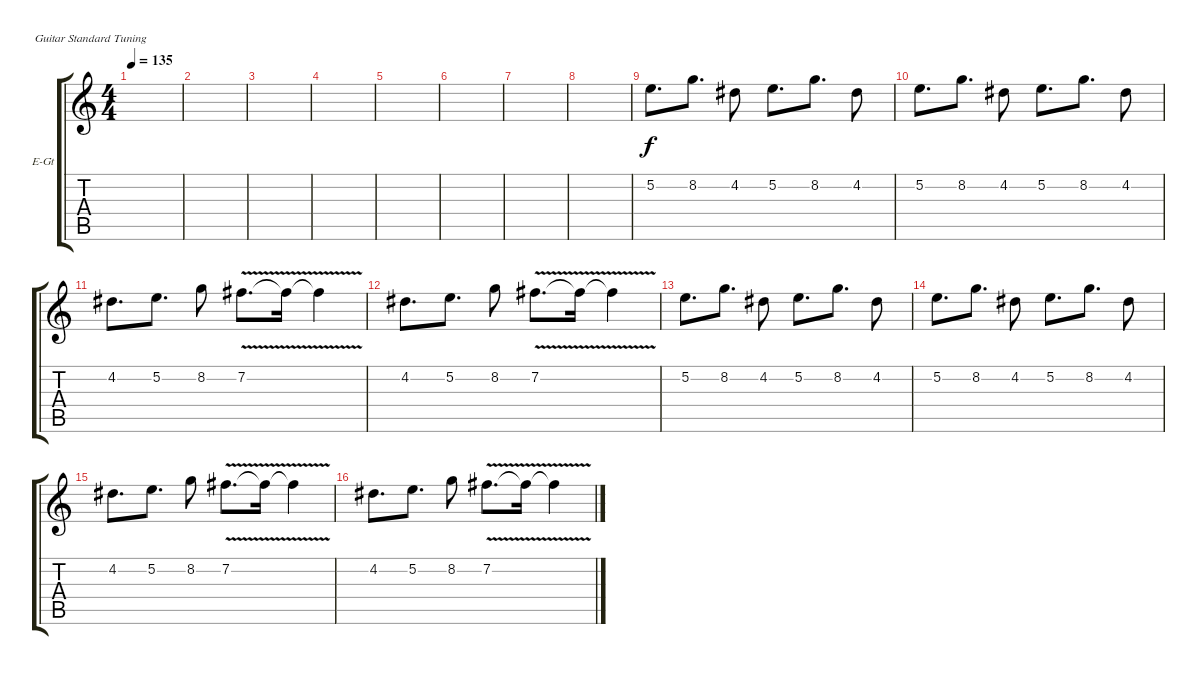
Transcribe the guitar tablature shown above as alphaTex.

\defaultSystemsLayout 4
\bracketExtendMode groupsimilarinstruments
\firstSystemTrackNameOrientation horizontal
\otherSystemsTrackNameOrientation horizontal
\track ("Cook - OD" "E-Gt") {instrument electricguitarclean}
\staff {score tabs}
\tuning (E4 B3 G3 D3 A2 E2)
\ts (4 4)
\tempo 135
\clef g2
\scale
0.485477
\ks c
|
\scale
0.257261 |
\scale
0.257261 |
\scale
0.333333 |
\scale
0.333333 |
\scale
0.333333 |
\scale
0.333333 |
\scale
0.333333 |
\scale
0.333333 5.2.8{d} 8.2.8{d} 4.2.8 5.2.8{d} 8.2.8{d} 4.2.8 |
\scale
0.333333 5.2.8{d} 8.2.8{d} 4.2.8 5.2.8{d} 8.2.8{d} 4.2.8 |
\scale
0.333333 4.2.8{d} 5.2.8{d} 8.2.8 7.2{v}.8{d} 7.2{v t}.16 7.2{v t}.4 |
\scale
0.333333 4.2.8{d} 5.2.8{d} 8.2.8 7.2{v}.8{d} 7.2{v t}.16 7.2{v t}.4 |
\scale
0.333333 5.2.8{d} 8.2.8{d} 4.2.8 5.2.8{d} 8.2.8{d} 4.2.8 |
\scale
0.333333 5.2.8{d} 8.2.8{d} 4.2.8 5.2.8{d} 8.2.8{d} 4.2.8 |
\scale
0.333333 4.2.8{d} 5.2.8{d} 8.2.8 7.2{v}.8{d} 7.2{v t}.16 7.2{v t}.4 |
\scale
0.333333 4.2.8{d} 5.2.8{d} 8.2.8 7.2{v}.8{d} 7.2{v t}.16 7.2{v t}.4
